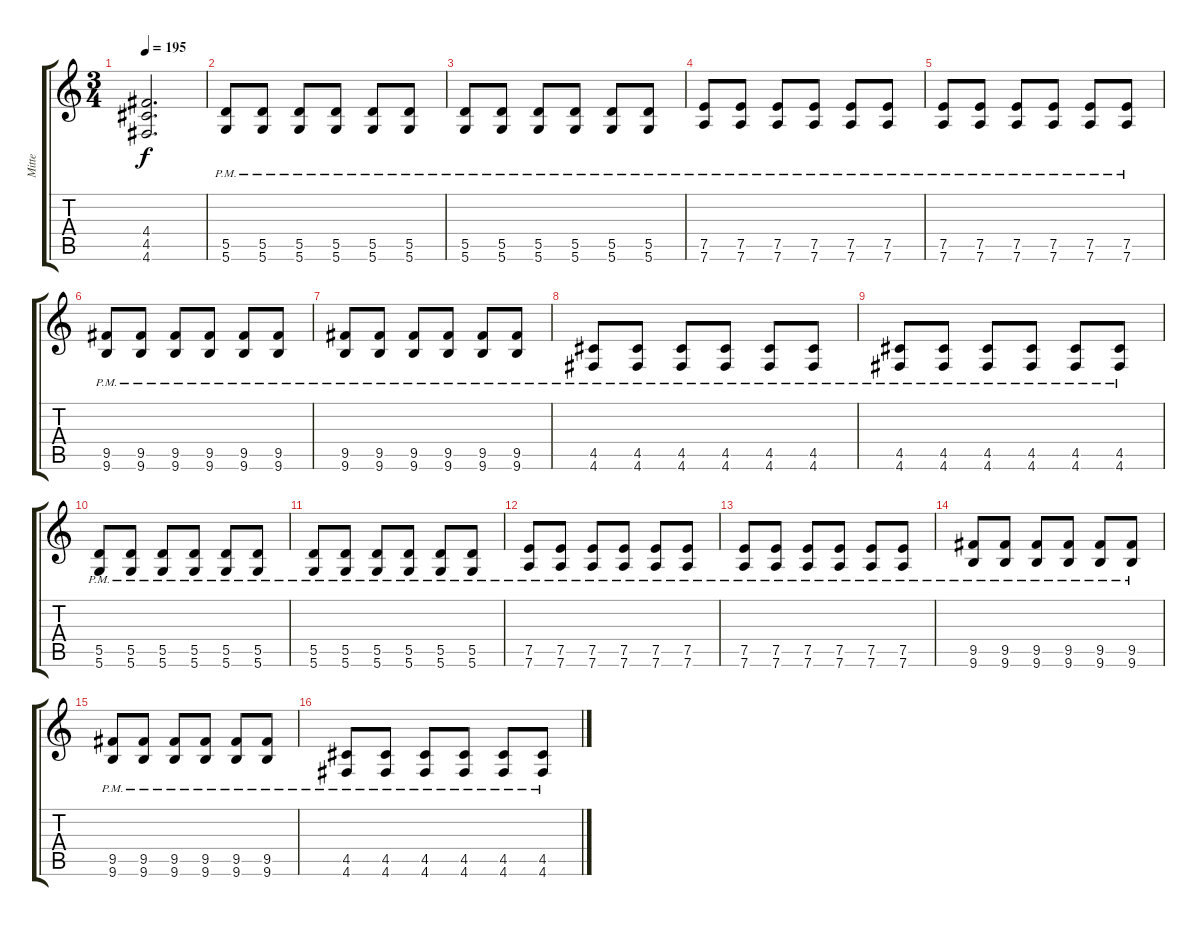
\track ("Mitte" "Mitte") {instrument distortionguitar}
\staff {score tabs}
\tuning (E4 B3 G3 D3 A2 D2) {hide}
\ts (3 4)
\tempo 195
\clef g2
\ks c
(4.4{t} 4.5{t} 4.6{t}).2{d dy f} |
(5.5{pm} 5.6{pm}).8{volume 16} (5.5{pm} 5.6{pm}).8 (5.5{pm} 5.6{pm}).8 (5.5{pm} 5.6{pm}).8 (5.5{pm} 5.6{pm}).8 (5.5{pm} 5.6{pm}).8 |
(5.5{pm} 5.6{pm}).8 (5.5{pm} 5.6{pm}).8 (5.5{pm} 5.6{pm}).8 (5.5{pm} 5.6{pm}).8 (5.5{pm} 5.6{pm}).8 (5.5{pm} 5.6{pm}).8 |
(7.5{pm} 7.6{pm}).8 (7.5{pm} 7.6{pm}).8 (7.5{pm} 7.6{pm}).8 (7.5{pm} 7.6{pm}).8 (7.5{pm} 7.6{pm}).8 (7.5{pm} 7.6{pm}).8 |
(7.5{pm} 7.6{pm}).8 (7.5{pm} 7.6{pm}).8 (7.5{pm} 7.6{pm}).8 (7.5{pm} 7.6{pm}).8 (7.5{pm} 7.6{pm}).8 (7.5{pm} 7.6{pm}).8 |
(9.5{pm} 9.6{pm}).8 (9.5{pm} 9.6{pm}).8 (9.5{pm} 9.6{pm}).8 (9.5{pm} 9.6{pm}).8 (9.5{pm} 9.6{pm}).8 (9.5{pm} 9.6{pm}).8 |
(9.5{pm} 9.6{pm}).8 (9.5{pm} 9.6{pm}).8 (9.5{pm} 9.6{pm}).8 (9.5{pm} 9.6{pm}).8 (9.5{pm} 9.6{pm}).8 (9.5{pm} 9.6{pm}).8 |
(4.5{pm} 4.6{pm}).8 (4.5{pm} 4.6{pm}).8 (4.5{pm} 4.6{pm}).8 (4.5{pm} 4.6{pm}).8 (4.5{pm} 4.6{pm}).8 (4.5{pm} 4.6{pm}).8 |
(4.5{pm} 4.6{pm}).8 (4.5{pm} 4.6{pm}).8 (4.5{pm} 4.6{pm}).8 (4.5{pm} 4.6{pm}).8 (4.5{pm} 4.6{pm}).8 (4.5{pm} 4.6{pm}).8 |
(5.5{pm} 5.6{pm}).8 (5.5{pm} 5.6{pm}).8 (5.5{pm} 5.6{pm}).8 (5.5{pm} 5.6{pm}).8 (5.5{pm} 5.6{pm}).8 (5.5{pm} 5.6{pm}).8 |
(5.5{pm} 5.6{pm}).8 (5.5{pm} 5.6{pm}).8 (5.5{pm} 5.6{pm}).8 (5.5{pm} 5.6{pm}).8 (5.5{pm} 5.6{pm}).8 (5.5{pm} 5.6{pm}).8 |
(7.5{pm} 7.6{pm}).8 (7.5{pm} 7.6{pm}).8 (7.5{pm} 7.6{pm}).8 (7.5{pm} 7.6{pm}).8 (7.5{pm} 7.6{pm}).8 (7.5{pm} 7.6{pm}).8 |
(7.5{pm} 7.6{pm}).8 (7.5{pm} 7.6{pm}).8 (7.5{pm} 7.6{pm}).8 (7.5{pm} 7.6{pm}).8 (7.5{pm} 7.6{pm}).8 (7.5{pm} 7.6{pm}).8 |
(9.5{pm} 9.6{pm}).8 (9.5{pm} 9.6{pm}).8 (9.5{pm} 9.6{pm}).8 (9.5{pm} 9.6{pm}).8 (9.5{pm} 9.6{pm}).8 (9.5{pm} 9.6{pm}).8 |
(9.5{pm} 9.6{pm}).8 (9.5{pm} 9.6{pm}).8 (9.5{pm} 9.6{pm}).8 (9.5{pm} 9.6{pm}).8 (9.5{pm} 9.6{pm}).8 (9.5{pm} 9.6{pm}).8 |
(4.5{pm} 4.6{pm}).8 (4.5{pm} 4.6{pm}).8 (4.5{pm} 4.6{pm}).8 (4.5{pm} 4.6{pm}).8 (4.5{pm} 4.6{pm}).8 (4.5{pm} 4.6{pm}).8
